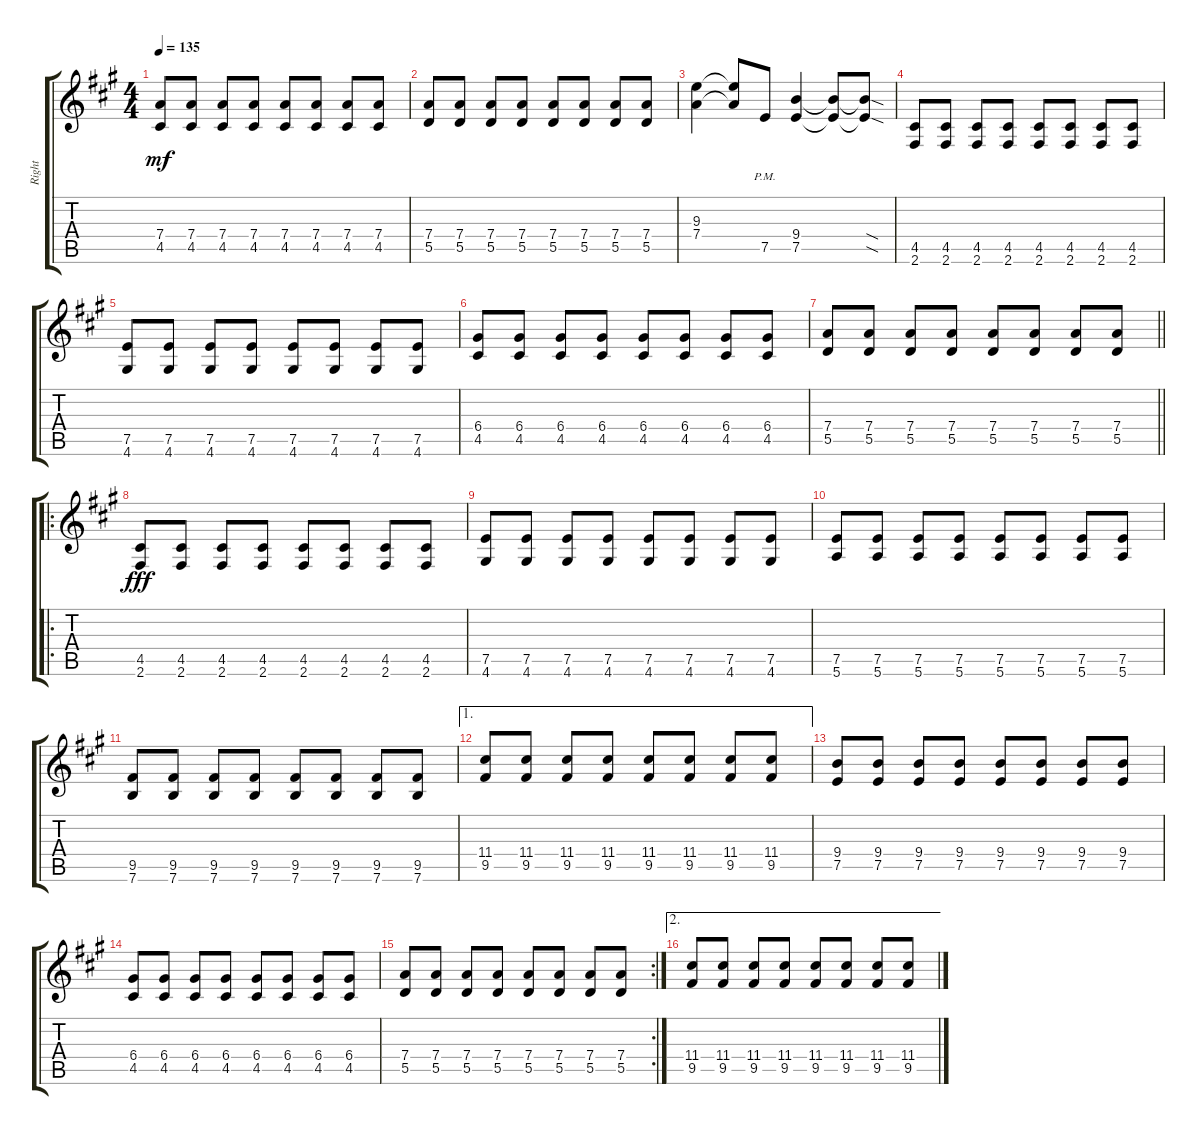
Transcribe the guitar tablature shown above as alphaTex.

\track ("Right" "Right") {instrument overdrivenguitar}
\staff {score tabs}
\tuning (E4 B3 G3 D3 A2 E2) {hide}
\ts (4 4)
\tempo 135
\clef g2
\ks a
(7.4 4.5).8{dy mf} (7.4 4.5).8 (7.4 4.5).8 (7.4 4.5).8 (7.4 4.5).8 (7.4 4.5).8 (7.4 4.5).8 (7.4 4.5).8 |
(7.4 5.5).8 (7.4 5.5).8 (7.4 5.5).8 (7.4 5.5).8 (7.4 5.5).8 (7.4 5.5).8 (7.4 5.5).8 (7.4 5.5).8 |
(9.3 7.4).4 (9.3{t} 7.4{t}).8 7.5{pm}.8 (9.4 7.5).4 (9.4{t} 7.5{t}).8 (9.4{sod t} 7.5{sod t}).8 |
(4.5 2.6).8 (4.5 2.6).8 (4.5 2.6).8 (4.5 2.6).8 (4.5 2.6).8 (4.5 2.6).8 (4.5 2.6).8 (4.5 2.6).8 |
(7.5 4.6).8 (7.5 4.6).8 (7.5 4.6).8 (7.5 4.6).8 (7.5 4.6).8 (7.5 4.6).8 (7.5 4.6).8 (7.5 4.6).8 |
(6.4 4.5).8 (6.4 4.5).8 (6.4 4.5).8 (6.4 4.5).8 (6.4 4.5).8 (6.4 4.5).8 (6.4 4.5).8 (6.4 4.5).8 |
\barLineRight lightlight
(7.4 5.5).8 (7.4 5.5).8 (7.4 5.5).8 (7.4 5.5).8 (7.4 5.5).8 (7.4 5.5).8 (7.4 5.5).8 (7.4 5.5).8 |
\ro
(4.5 2.6).8{dy fff} (4.5 2.6).8 (4.5 2.6).8 (4.5 2.6).8 (4.5 2.6).8 (4.5 2.6).8 (4.5 2.6).8 (4.5 2.6).8 |
(7.5 4.6).8 (7.5 4.6).8 (7.5 4.6).8 (7.5 4.6).8 (7.5 4.6).8 (7.5 4.6).8 (7.5 4.6).8 (7.5 4.6).8 |
(7.5 5.6).8 (7.5 5.6).8 (7.5 5.6).8 (7.5 5.6).8 (7.5 5.6).8 (7.5 5.6).8 (7.5 5.6).8 (7.5 5.6).8 |
(9.5 7.6).8 (9.5 7.6).8 (9.5 7.6).8 (9.5 7.6).8 (9.5 7.6).8 (9.5 7.6).8 (9.5 7.6).8 (9.5 7.6).8 |
\ae 1
(11.4 9.5).8 (11.4 9.5).8 (11.4 9.5).8 (11.4 9.5).8 (11.4 9.5).8 (11.4 9.5).8 (11.4 9.5).8 (11.4 9.5).8 |
(9.4 7.5).8 (9.4 7.5).8 (9.4 7.5).8 (9.4 7.5).8 (9.4 7.5).8 (9.4 7.5).8 (9.4 7.5).8 (9.4 7.5).8 |
(6.4 4.5).8 (6.4 4.5).8 (6.4 4.5).8 (6.4 4.5).8 (6.4 4.5).8 (6.4 4.5).8 (6.4 4.5).8 (6.4 4.5).8 |
\rc 2
(7.4 5.5).8 (7.4 5.5).8 (7.4 5.5).8 (7.4 5.5).8 (7.4 5.5).8 (7.4 5.5).8 (7.4 5.5).8 (7.4 5.5).8 |
\ae 2
(11.4 9.5).8 (11.4 9.5).8 (11.4 9.5).8 (11.4 9.5).8 (11.4 9.5).8 (11.4 9.5).8 (11.4 9.5).8 (11.4 9.5).8
